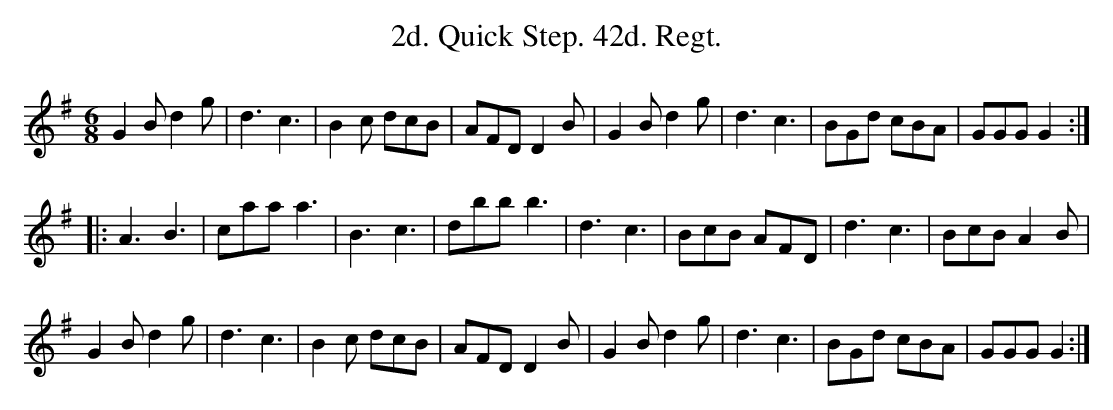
X:1
T:2d. Quick Step. 42d. Regt.
M:6/8
L:1/8
K:G
G2B d2g|d3  c3|B2c dcB|AFD D2B|G2B d2g|d3  c3 |BGd cBA|GGG G2:|
|:A3  B3 |caa a3|B3  c3 |dbb b3 |d3  c3 |BcB AFD|d3  c3 |BcB A2B|
G2B d2g|d3  c3|B2c dcB|AFD D2B|G2B d2g|d3  c3 |BGd cBA|GGG G2:|
